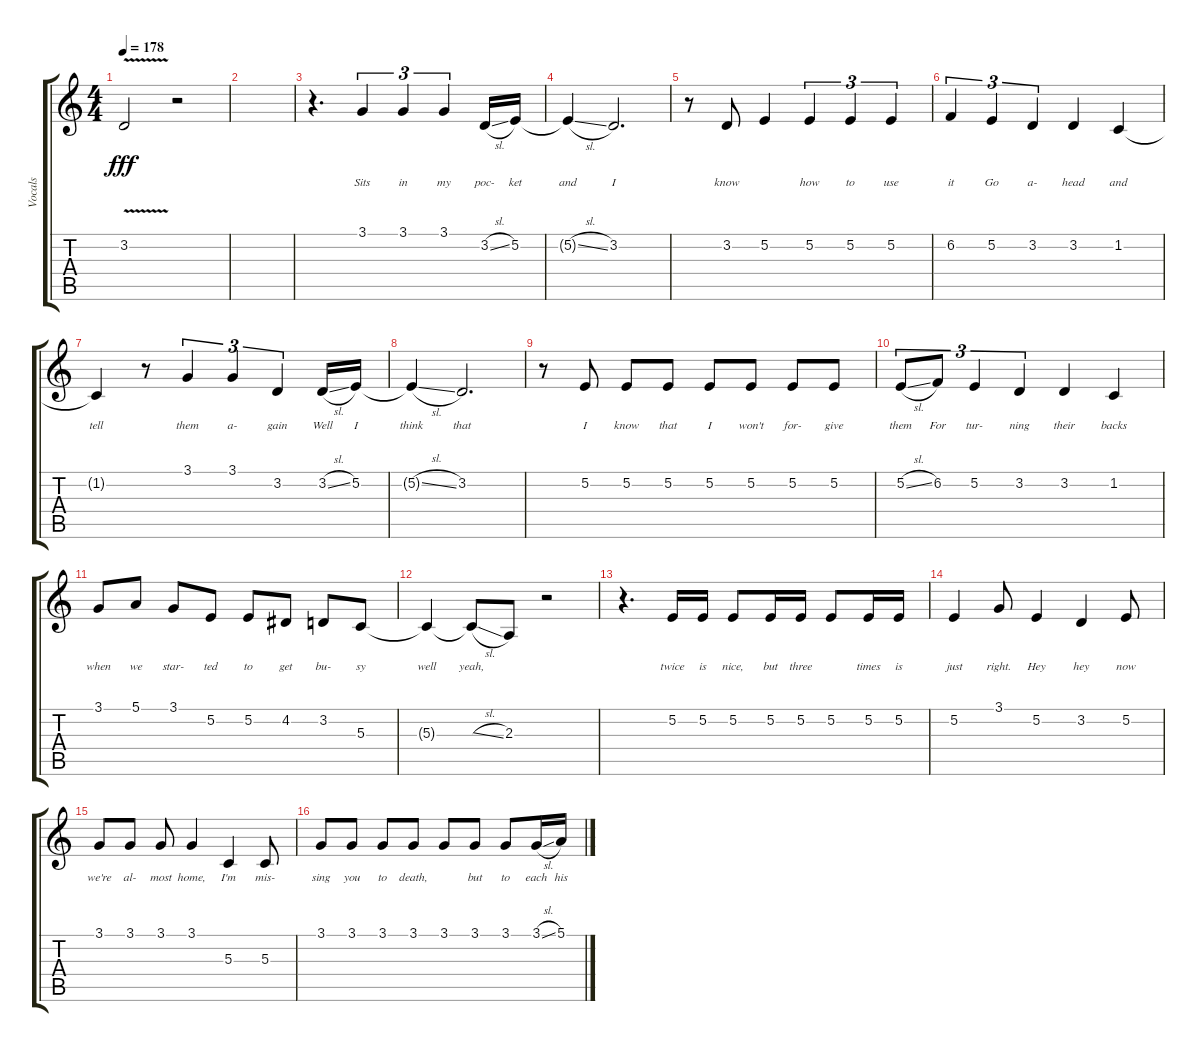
\track ("Vocals" "Vocals") {instrument lead1square}
\staff {score tabs}
\tuning (E4 B3 G3 D3 A2 D2) {hide}
\ts (4 4)
\tempo 178
\clef g2
\ks c
3.2{v}.2{lyrics (0 "") lyrics (1 "") lyrics (2 "") lyrics (3 "") lyrics (4 "") dy fff} r.2 |
|
r.4{d} 3.1.4{tu (3 2) lyrics (0 "Sits") lyrics (1 "") lyrics (2 "") lyrics (3 "") lyrics (4 "")} 3.1.4{tu (3 2) lyrics (0 "in") lyrics (1 "") lyrics (2 "") lyrics (3 "") lyrics (4 "")} 3.1.4{tu (3 2) lyrics (0 "my") lyrics (1 "") lyrics (2 "") lyrics (3 "") lyrics (4 "")} 3.2{sl}.16{lyrics (0 "poc-") lyrics (1 "") lyrics (2 "") lyrics (3 "") lyrics (4 "")} 5.2.16{lyrics (0 "ket") lyrics (1 "") lyrics (2 "") lyrics (3 "") lyrics (4 "")} |
5.2{sl t}.4{lyrics (0 "and") lyrics (1 "") lyrics (2 "") lyrics (3 "") lyrics (4 "")} 3.2.2{d lyrics (0 "I") lyrics (1 "") lyrics (2 "") lyrics (3 "") lyrics (4 "")} |
r.8 3.2.8{lyrics (0 "know") lyrics (1 "") lyrics (2 "") lyrics (3 "") lyrics (4 "")} 5.2.4{lyrics (0 "") lyrics (1 "") lyrics (2 "") lyrics (3 "") lyrics (4 "")} 5.2.4{tu (3 2) lyrics (0 "how") lyrics (1 "") lyrics (2 "") lyrics (3 "") lyrics (4 "")} 5.2.4{tu (3 2) lyrics (0 "to") lyrics (1 "") lyrics (2 "") lyrics (3 "") lyrics (4 "")} 5.2.4{tu (3 2) lyrics (0 "use") lyrics (1 "") lyrics (2 "") lyrics (3 "") lyrics (4 "")} |
6.2.4{tu (3 2) lyrics (0 "it") lyrics (1 "") lyrics (2 "") lyrics (3 "") lyrics (4 "")} 5.2.4{tu (3 2) lyrics (0 "Go") lyrics (1 "") lyrics (2 "") lyrics (3 "") lyrics (4 "")} 3.2.4{tu (3 2) lyrics (0 "a-") lyrics (1 "") lyrics (2 "") lyrics (3 "") lyrics (4 "")} 3.2.4{lyrics (0 "head") lyrics (1 "") lyrics (2 "") lyrics (3 "") lyrics (4 "")} 1.2.4{lyrics (0 "and") lyrics (1 "") lyrics (2 "") lyrics (3 "") lyrics (4 "")} |
1.2{t}.4{lyrics (0 "tell") lyrics (1 "") lyrics (2 "") lyrics (3 "") lyrics (4 "")} r.8 3.1.4{tu (3 2) lyrics (0 "them") lyrics (1 "") lyrics (2 "") lyrics (3 "") lyrics (4 "")} 3.1.4{tu (3 2) lyrics (0 "a-") lyrics (1 "") lyrics (2 "") lyrics (3 "") lyrics (4 "")} 3.2.4{tu (3 2) lyrics (0 "gain") lyrics (1 "") lyrics (2 "") lyrics (3 "") lyrics (4 "")} 3.2{sl}.16{lyrics (0 "Well") lyrics (1 "") lyrics (2 "") lyrics (3 "") lyrics (4 "")} 5.2.16{lyrics (0 "I") lyrics (1 "") lyrics (2 "") lyrics (3 "") lyrics (4 "")} |
5.2{sl t}.4{lyrics (0 "think") lyrics (1 "") lyrics (2 "") lyrics (3 "") lyrics (4 "")} 3.2.2{d lyrics (0 "that") lyrics (1 "") lyrics (2 "") lyrics (3 "") lyrics (4 "")} |
r.8 5.2.8{lyrics (0 "I") lyrics (1 "") lyrics (2 "") lyrics (3 "") lyrics (4 "")} 5.2.8{lyrics (0 "know") lyrics (1 "") lyrics (2 "") lyrics (3 "") lyrics (4 "")} 5.2.8{lyrics (0 "that") lyrics (1 "") lyrics (2 "") lyrics (3 "") lyrics (4 "")} 5.2.8{lyrics (0 "I") lyrics (1 "") lyrics (2 "") lyrics (3 "") lyrics (4 "")} 5.2.8{lyrics (0 "won't") lyrics (1 "") lyrics (2 "") lyrics (3 "") lyrics (4 "")} 5.2.8{lyrics (0 "for-") lyrics (1 "") lyrics (2 "") lyrics (3 "") lyrics (4 "")} 5.2.8{lyrics (0 "give") lyrics (1 "") lyrics (2 "") lyrics (3 "") lyrics (4 "")} |
5.2{sl}.8{tu (3 2) lyrics (0 "them") lyrics (1 "") lyrics (2 "") lyrics (3 "") lyrics (4 "")} 6.2.8{tu (3 2) lyrics (0 "For") lyrics (1 "") lyrics (2 "") lyrics (3 "") lyrics (4 "")} 5.2.4{tu (3 2) lyrics (0 "tur-") lyrics (1 "") lyrics (2 "") lyrics (3 "") lyrics (4 "")} 3.2.4{tu (3 2) lyrics (0 "ning") lyrics (1 "") lyrics (2 "") lyrics (3 "") lyrics (4 "")} 3.2.4{lyrics (0 "their") lyrics (1 "") lyrics (2 "") lyrics (3 "") lyrics (4 "")} 1.2.4{lyrics (0 "backs") lyrics (1 "") lyrics (2 "") lyrics (3 "") lyrics (4 "")} |
3.1.8{lyrics (0 "when") lyrics (1 "") lyrics (2 "") lyrics (3 "") lyrics (4 "")} 5.1.8{lyrics (0 "we") lyrics (1 "") lyrics (2 "") lyrics (3 "") lyrics (4 "")} 3.1.8{lyrics (0 "star-") lyrics (1 "") lyrics (2 "") lyrics (3 "") lyrics (4 "")} 5.2.8{lyrics (0 "ted") lyrics (1 "") lyrics (2 "") lyrics (3 "") lyrics (4 "")} 5.2.8{lyrics (0 "to") lyrics (1 "") lyrics (2 "") lyrics (3 "") lyrics (4 "")} 4.2.8{lyrics (0 "get") lyrics (1 "") lyrics (2 "") lyrics (3 "") lyrics (4 "")} 3.2.8{lyrics (0 "bu-") lyrics (1 "") lyrics (2 "") lyrics (3 "") lyrics (4 "")} 5.3.8{lyrics (0 "sy") lyrics (1 "") lyrics (2 "") lyrics (3 "") lyrics (4 "")} |
5.3{t}.4{lyrics (0 "well") lyrics (1 "") lyrics (2 "") lyrics (3 "") lyrics (4 "")} 5.3{sl t}.8{lyrics (0 "yeah,") lyrics (1 "") lyrics (2 "") lyrics (3 "") lyrics (4 "")} 2.3.8{lyrics (0 "") lyrics (1 "") lyrics (2 "") lyrics (3 "") lyrics (4 "")} r.2 |
r.4{d} 5.2.16{lyrics (0 "twice") lyrics (1 "") lyrics (2 "") lyrics (3 "") lyrics (4 "")} 5.2.16{lyrics (0 "is") lyrics (1 "") lyrics (2 "") lyrics (3 "") lyrics (4 "")} 5.2.8{lyrics (0 "nice,") lyrics (1 "") lyrics (2 "") lyrics (3 "") lyrics (4 "")} 5.2.16{lyrics (0 "but") lyrics (1 "") lyrics (2 "") lyrics (3 "") lyrics (4 "")} 5.2.16{lyrics (0 "three") lyrics (1 "") lyrics (2 "") lyrics (3 "") lyrics (4 "")} 5.2.8{lyrics (0 "") lyrics (1 "") lyrics (2 "") lyrics (3 "") lyrics (4 "")} 5.2.16{lyrics (0 "times") lyrics (1 "") lyrics (2 "") lyrics (3 "") lyrics (4 "")} 5.2.16{lyrics (0 "is") lyrics (1 "") lyrics (2 "") lyrics (3 "") lyrics (4 "")} |
5.2.4{lyrics (0 "just") lyrics (1 "") lyrics (2 "") lyrics (3 "") lyrics (4 "")} 3.1.8{lyrics (0 "right.") lyrics (1 "") lyrics (2 "") lyrics (3 "") lyrics (4 "")} 5.2.4{lyrics (0 "Hey") lyrics (1 "") lyrics (2 "") lyrics (3 "") lyrics (4 "")} 3.2.4{lyrics (0 "hey") lyrics (1 "") lyrics (2 "") lyrics (3 "") lyrics (4 "")} 5.2.8{lyrics (0 "now") lyrics (1 "") lyrics (2 "") lyrics (3 "") lyrics (4 "")} |
3.1.8{lyrics (0 "we're") lyrics (1 "") lyrics (2 "") lyrics (3 "") lyrics (4 "")} 3.1.8{lyrics (0 "al-") lyrics (1 "") lyrics (2 "") lyrics (3 "") lyrics (4 "")} 3.1.8{lyrics (0 "most") lyrics (1 "") lyrics (2 "") lyrics (3 "") lyrics (4 "")} 3.1.4{lyrics (0 "home,") lyrics (1 "") lyrics (2 "") lyrics (3 "") lyrics (4 "")} 5.3.4{lyrics (0 "I'm") lyrics (1 "") lyrics (2 "") lyrics (3 "") lyrics (4 "")} 5.3.8{lyrics (0 "mis-") lyrics (1 "") lyrics (2 "") lyrics (3 "") lyrics (4 "")} |
3.1.8{lyrics (0 "sing") lyrics (1 "") lyrics (2 "") lyrics (3 "") lyrics (4 "")} 3.1.8{lyrics (0 "you") lyrics (1 "") lyrics (2 "") lyrics (3 "") lyrics (4 "")} 3.1.8{lyrics (0 "to") lyrics (1 "") lyrics (2 "") lyrics (3 "") lyrics (4 "")} 3.1.8{lyrics (0 "death,") lyrics (1 "") lyrics (2 "") lyrics (3 "") lyrics (4 "")} 3.1.8{lyrics (0 "") lyrics (1 "") lyrics (2 "") lyrics (3 "") lyrics (4 "")} 3.1.8{lyrics (0 "but") lyrics (1 "") lyrics (2 "") lyrics (3 "") lyrics (4 "")} 3.1.8{lyrics (0 "to") lyrics (1 "") lyrics (2 "") lyrics (3 "") lyrics (4 "")} 3.1{sl}.16{lyrics (0 "each") lyrics (1 "") lyrics (2 "") lyrics (3 "") lyrics (4 "")} 5.1.16{lyrics (0 "his") lyrics (1 "") lyrics (2 "") lyrics (3 "") lyrics (4 "")}
